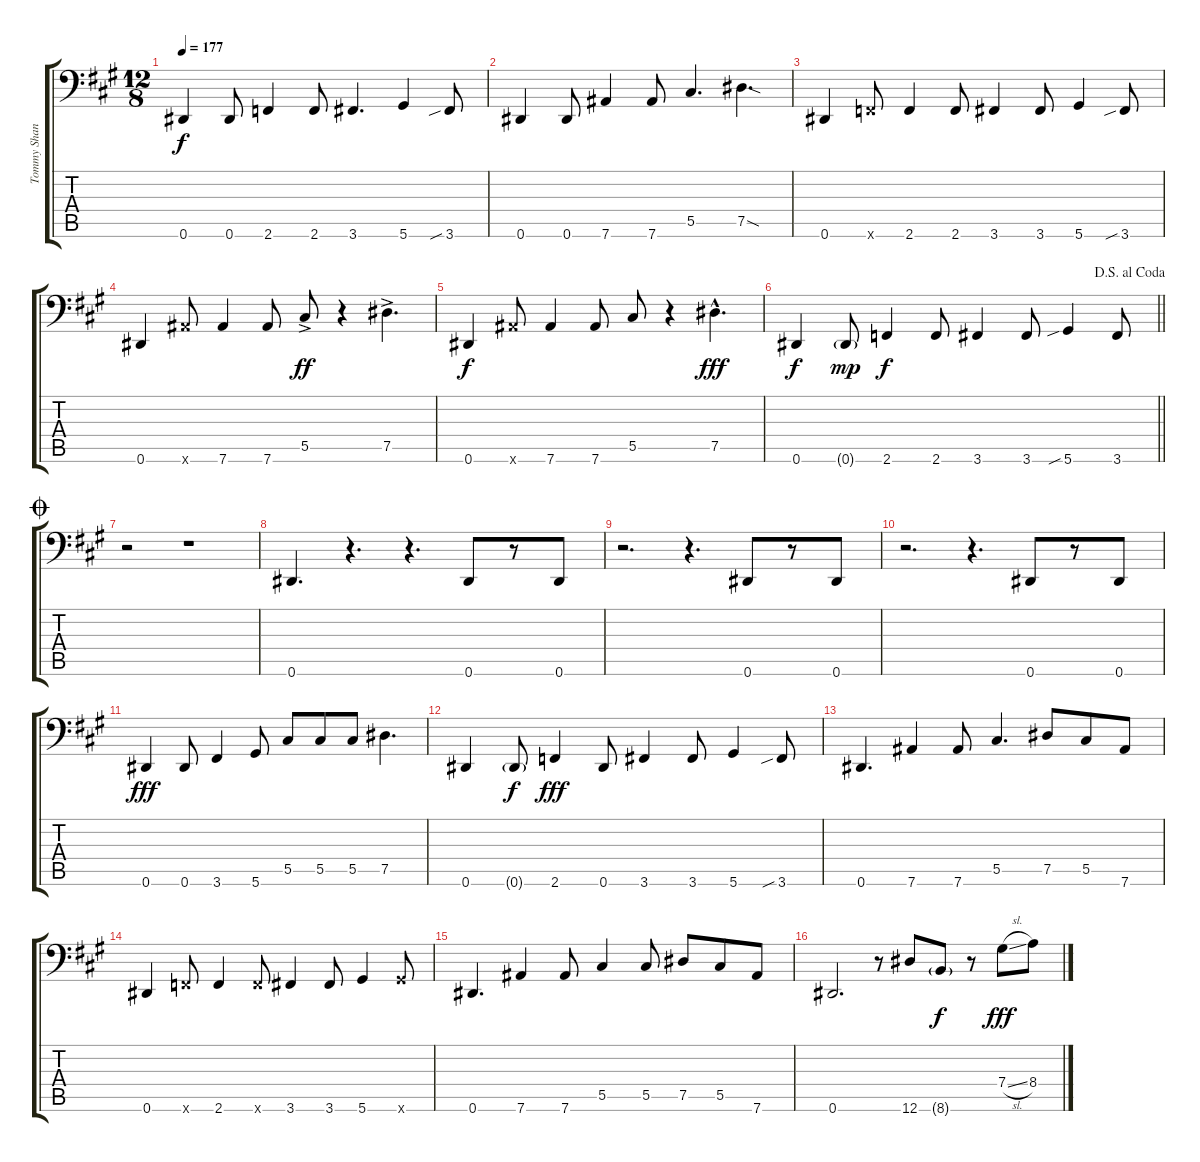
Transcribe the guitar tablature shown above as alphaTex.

\track ("Tommy Shannon" "Tommy Shan") {instrument electricbassfinger}
\staff {score tabs}
\tuning (Eb4 Bb3 Gb2 Db2 Ab1 Eb1) {hide}
\ts (12 8)
\tempo 177
\clef f4
\ks a
0.6.4{dy f} 0.6.8 2.6.4 2.6.8 3.6.4{d} 5.6.4 3.6{sib}.8 |
0.6.4 0.6.8 7.6.4 7.6.8 5.5.4{d} 7.5{sod}.4{d} |
0.6.4 2.6{x}.8 2.6.4 2.6.8 3.6.4 3.6.8 5.6.4 3.6{sib}.8 |
0.6.4 7.6{x}.8 7.6.4 7.6.8 5.5{ac}.8{dy ff} r.4 7.5{ac}.4{d} |
0.6.4{dy f} 7.6{x}.8 7.6.4 7.6.8 5.5.8 r.4 7.5{hac}.4{d dy fff} |
\jump dalsegnoalcoda
\barLineRight lightlight
0.6.4{dy f} 0.6{g}.8{dy mp} 2.6.4{dy f} 2.6.8 3.6.4 3.6.8 5.6{sib}.4 3.6.8 |
\jump coda
r.2 r.1 |
0.6.4{d} r.4{d} r.4{d} 0.6.8 r.8 0.6.8 |
r.2{d} r.4{d} 0.6.8 r.8 0.6.8 |
r.2{d} r.4{d} 0.6.8 r.8 0.6.8 |
0.6.4{dy fff} 0.6.8 3.6.4 5.6.8 5.5.8 5.5.8 5.5.8 7.5.4{d} |
0.6.4 0.6{g}.8{dy f} 2.6.4{dy fff} 0.6.8 3.6.4 3.6.8 5.6.4 3.6{sib}.8 |
0.6.4{d} 7.6.4 7.6.8 5.5.4{d} 7.5.8 5.5.8 7.6.8 |
0.6.4 2.6{x}.8 2.6.4 2.6{x}.8 3.6.4 3.6.8 5.6.4 5.6{x}.8 |
0.6.4{d} 7.6.4 7.6.8 5.5.4 5.5.8 7.5.8 5.5.8 7.6.8 |
0.6.2{d} r.8 12.6.8 8.6{g}.8{dy f} r.8 7.4{sl}.8{dy fff} 8.4.8
